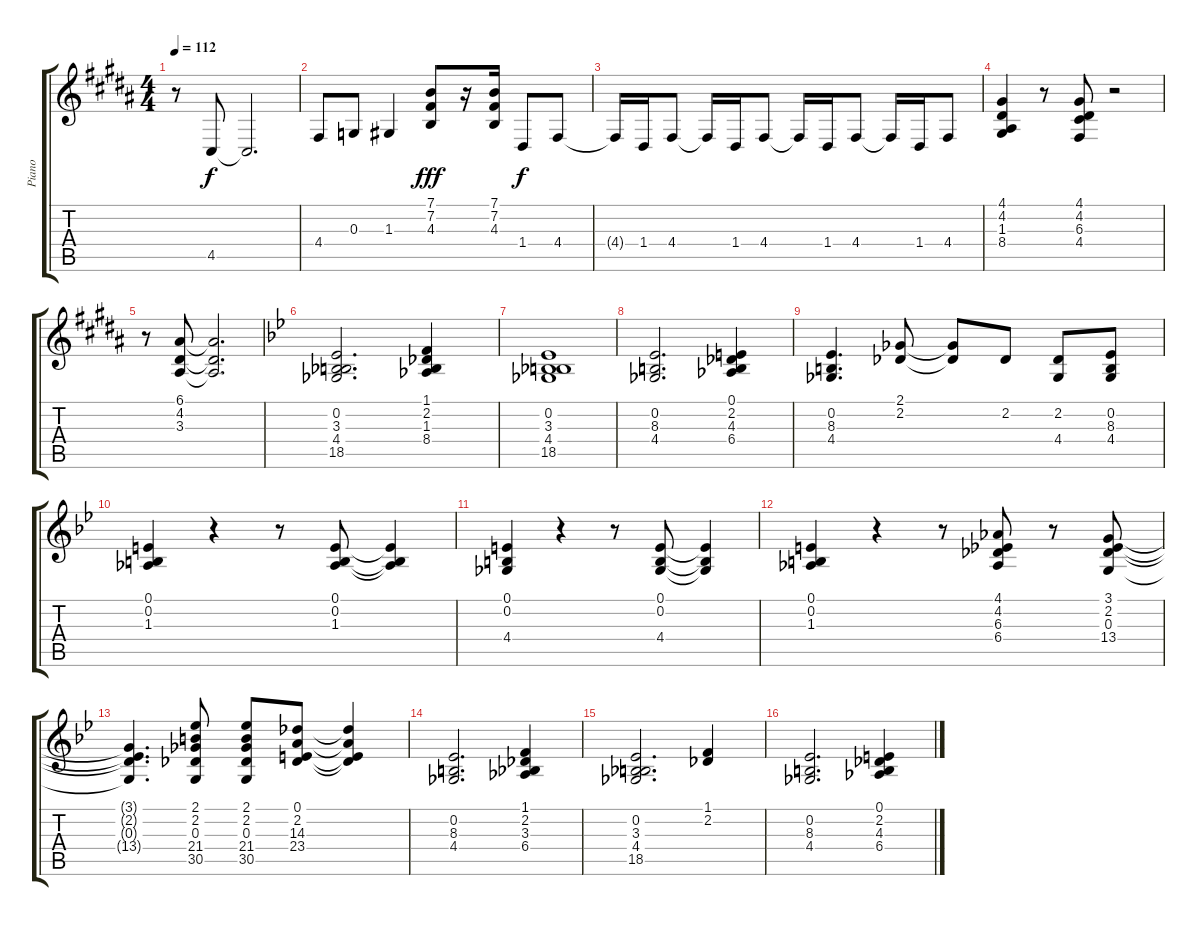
\track ("Piano" "Piano") {instrument brightacousticpiano}
\staff {score tabs}
\tuning (E4 B3 G3 D3 A2 E2) {hide}
\ts (4 4)
\tempo 112
\clef g2
\ks b
r.8{dy f} 4.5.8 4.5{t}.2{d} |
4.4.8 0.3.8 1.3.4 (7.1 7.2 4.3).8{dy fff} r.16 (7.1 7.2 4.3).16 1.4.8{dy f} 4.4.8 |
4.4{t}.16 1.4.16 4.4.8 4.4{t}.16 1.4.16 4.4.8 4.4{t}.16 1.4.16 4.4.8 4.4{t}.16 1.4.16 4.4.8 |
(4.1 4.2 1.3 8.4).4 r.8 (4.1 4.2 6.3 4.4).8 r.2 |
r.8 (6.1 4.2 3.3).8 (6.1{t} 4.2{t} 3.3{t}).2{d} |
\ks bb
(0.2 3.3 4.4 18.5).2{d} (1.1 2.2 1.3 8.4).4 |
(0.2 3.3 4.4 18.5).1 |
(0.2 8.3 4.4).2{d} (0.1 2.2 4.3 6.4).4 |
(0.2 8.3 4.4).4{d} (2.1 2.2).8 (2.1{t} 2.2{t}).8 2.2.8 (2.2 4.4).8 (0.2 8.3 4.4).8 |
(0.1 0.2 1.3).4 r.4 r.8 (0.1 0.2 1.3).8 (0.1{t} 0.2{t} 1.3{t}).4 |
(0.1 0.2 4.4).4 r.4 r.8 (0.1 0.2 4.4).8 (0.1{t} 0.2{t} 4.4{t}).4 |
(0.1 0.2 1.3).4 r.4 r.8 (4.1 4.2 6.3 6.4).8 r.8 (3.1 2.2 0.3 13.4).8 |
(3.1{t} 2.2{t} 0.3{t} 13.4{t}).4{d} (2.1 2.2 0.3 21.4 30.5).8 (2.1 2.2 0.3 21.4 30.5).8 (0.1 2.2 14.3 23.4).8 (0.1{t} 2.2{t} 14.3{t} 23.4{t}).4 |
(0.2 8.3 4.4).2{d} (1.1 2.2 3.3 6.4).4 |
(0.2 3.3 4.4 18.5).2{d} (1.1 2.2).4 |
(0.2 8.3 4.4).2{d} (0.1 2.2 4.3 6.4).4
